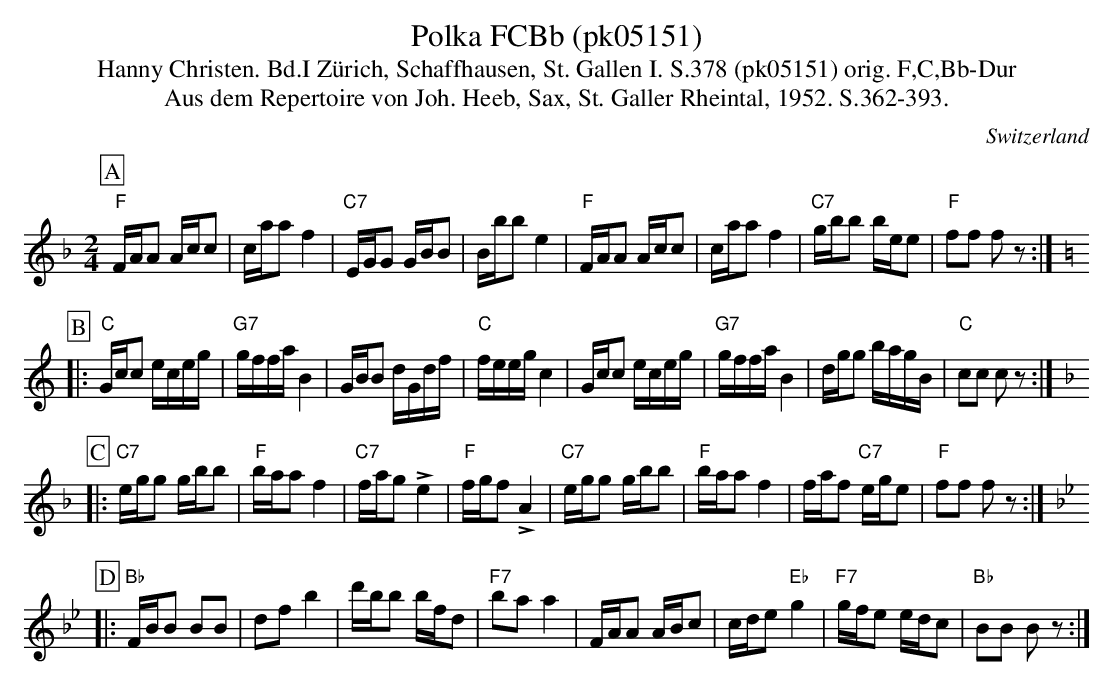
X:1
T: Polka FCBb (pk05151)
T:Hanny Christen. Bd.I Zürich, Schaffhausen, St. Gallen I. S.378 (pk05151) orig. F,C,Bb-Dur
T: Aus dem Repertoire von Joh. Heeb, Sax, St. Galler Rheintal, 1952. S.362-393.
M:2/4
L:1/16
O:Switzerland
K:F major
[P:A] "F"FAA2 Acc2 | caa2f4 | "C7"EGG2 GBB2 | Bbb2e4 | "F"FAA2 Acc2 | caa2f4 | "C7"gbb2 bee2 | "F"f2f2 f2z2 :| [K:C]
[P:B] |: "C"Gcc2 eceg | "G7"gffa B4 |GBB2 dGdf | "C"feegc4 | Gcc2 eceg | "G7"gffa B4 | dgg2 bagB | "C"c2c2 c2z2 :| [K:F]
[P:C] |: "C7"egg2 gbb2 | "F"baa2f4 | "C7"fag2 !>!e4 | "F"fgf2 !>!A4 | "C7"egg2 gbb2 | "F"baa2 f4 | faf2 "C7"ege2 | "F"f2f2 f2z2 :| [K:Bb]
[P:D] |: "Bb"FBB2 B2B2 | d2f2 b4 | d'bb2 bfd2 | "F7"b2a2a4 | FAA2 ABc2 | cde2"Eb"g4 | "F7"gfe2 edc2 | "Bb"B2B2 B2z2 :|
